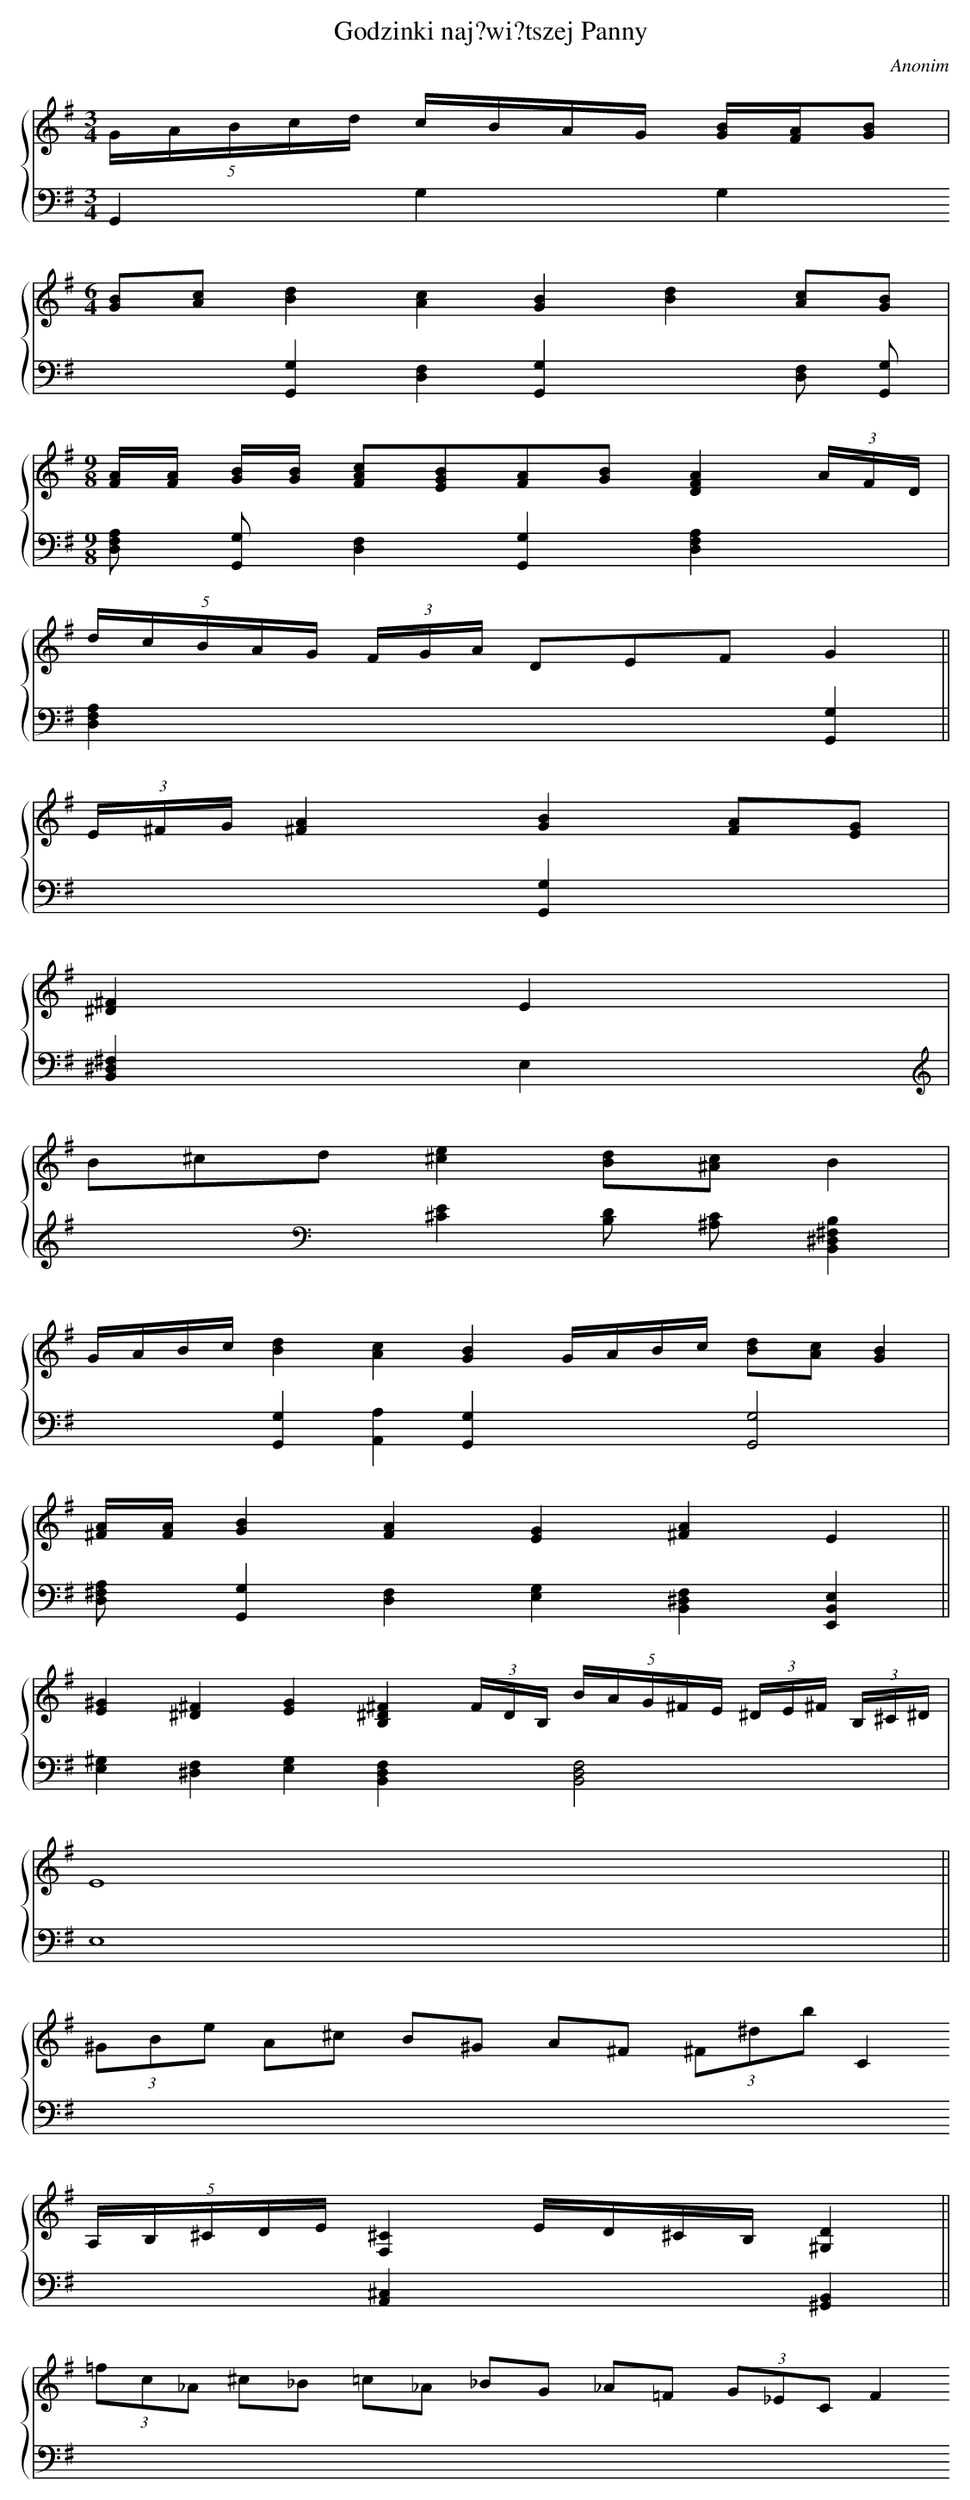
X:1
T: Godzinki naj?wi?tszej Panny
C: Anonim
L: 1/8
M: 3/4
%%staves {1 2}
V: 1 clef=treble
V: 2 clef=bass
K: G
[V:1] (5:4:5G/A/B/c/d/ c/B/A/G/ [B/G/][A/F/][BG] |
[V:2] G,,2G,2G,2 [|]
[V:1] [M:6/4][BG][cA][d2B2][c2A2][B2G2][d2B2][cA][BG] |
[V:2] x2[G,2G,,2][F,2D,2][G,2G,,2]x2[F,D,] [G,G,,] |
[V:1] [M:9/8][A/F/][A/F/] [B/G/][B/G/] [cAF][BGE][AF][BG][A2F2D2](3A/F/D/ |
[V:2] [M:9/8][A,F,D,] [G,G,,][F,2D,2][G,2G,,2][A,2F,2D,2]x |
[V:1] (5:4:5d/c/B/A/G/ (3F/G/A/ DEFG2 ||
[V:2] [A,2F,2D,2]x2x2[G,2G,,2] ||
[V:1] (3E/^F/G/[A2^F2][B2G2][AF][GE] |
[V:2] x2x[G,2G,,2]x2 |
[V:1] [^F2^D2]E2 |
[V:2] [^F,2^D,2B,,2]E,2[K:clef=treble] |
[V:1] B^cd[e2^c2][dB][c^A]B2 |
[V:2] x2[K:clef=bass]x[E2^C2][DB,] [C^A,][B,2^F,2^D,2B,,2] |
[V:1] G/A/B/c/[d2B2][c2A2][B2G2]G/A/B/c/ [dB][cA][B2G2] |
[V:2] x2[G,2G,,2][A,2A,,2][G,2G,,2]x2[G,4G,,4] |
[V:1] [A/^F/][A/F/][B2G2][A2F2][G2E2][A2^F2]E2 ||
[V:2] [A,^F,D,][G,2G,,2][F,2D,2][G,2E,2][F,2^D,2B,,2][E,2B,,2E,,2] ||
[V:1] [^G2E2][^F2^D2][G2E2][^F2^D2B,2](3F/D/B,/ (5:4:5B/A/G/^F/E/ (3^D/E/^F/ (3B,/^C/^D/ |
[V:2] [^G,2E,2][F,2^D,2][G,2E,2][F,2D,2B,,2]x[F,4D,4B,,4] |
[V:1] E8 ||
[V:2] E,8 ||
[V:1] (3^GBe A^c B^G A^F (3^F^dbC2 [|]
[V:2] x12 [|]
[V:1] (5:4:5A,/B,/^C/D/E/[^C2F,2]E/D/^C/B,/[D2^G,2] ||
[V:2] x2[^C,2A,,2]x2[B,,2^G,,2] ||
[V:1] (3=fc_A ^c_B =c_A _BG _A=F (3G_ECF2 [|]
[V:2] x14 [|]
